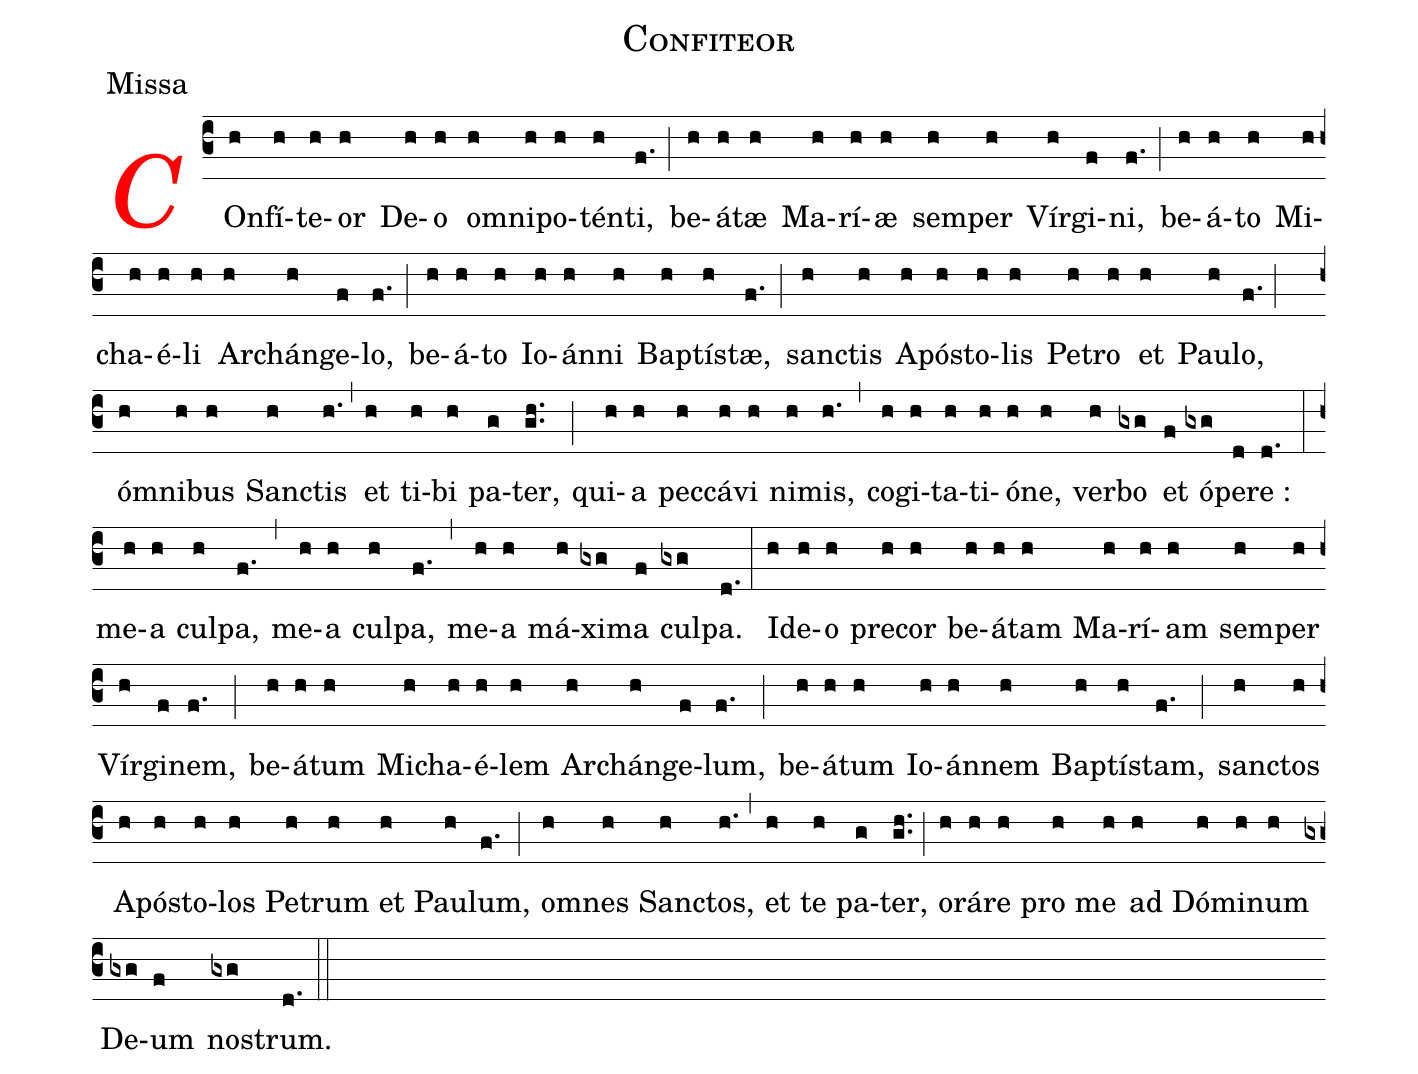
name:Confiteor;
office-part:Missa;
%%
(c3) <v>\rubrum C</v>On(h)fí(h)te(h)or(h) De(h)o(h) om(h)ni(h)po(h)tén(h)ti,(f.) (;)
be(h)á(h)tæ(h) Ma(h)rí(h)æ(h) sem(h)per(h) Vír(h)gi(f)ni,(f.) (;)
be(h)á(h)to(h) Mi(h)cha(h)é(h)li(h) Arch(h)án(h)ge(f)lo,(f.) (;)
be(h)á(h)to(h) Io(h)án(h)ni(h) Bap(h)tís(h)tæ,(f.) (;)
san(h)ctis(h) A(h)pó(h)sto(h)lis(h) Pe(h)tro(h) et(h) Pau(h)lo,(f.) (;)
()
ó(h)mni(h)bus(h) San(h)ctis(h.) (,)
et(h) ti(h)bi(h) pa(g)ter,(gh..) (;)
qui(h)a(h) pec(h)cá(h)vi(h) ni(h)mis,(h.) (,)
co(h)gi(h)ta(h)ti(h)ó(h)ne,(h) ver(h)bo(gxg) et(f) ó(gxg)pe(d)re :(d.) (:)
me(h)a(h) cul(h)pa,(f.) (,)
me(h)a(h) cul(h)pa,(f.) (,)
me(h)a(h) má(h)xi(gxg)ma(f) cul(gxg)pa.(d.) (:)
I(h)de(h)o(h) pre(h)cor(h) be(h)á(h)tam(h) Ma(h)rí(h)am(h) sem(h)per(h) Vír(h)gi(f)nem,(f.) (;)
be(h)á(h)tum(h) Mi(h)cha(h)é(h)lem(h) Arch(h)án(h)ge(f)lum,(f.) (;)
be(h)á(h)tum(h) Io(h)án(h)nem(h) Bap(h)tís(h)tam,(f.) (;)
san(h)ctos(hz) A(h)pó(h)sto(h)los(h) Pe(h)trum(h) et(h) Pau(h)lum,(f.) (;)
o(h)mnes(h) Sanc(h)tos,(h.) (,)
et(h) te(h) pa(g)ter,(gh..) (;)
o(h)rá(h)re(h) pro(h) me(h) ad(h) Dó(h)mi(h)num(h) De(gxg)um(f) nos(gxg)trum.(d.) (::)
